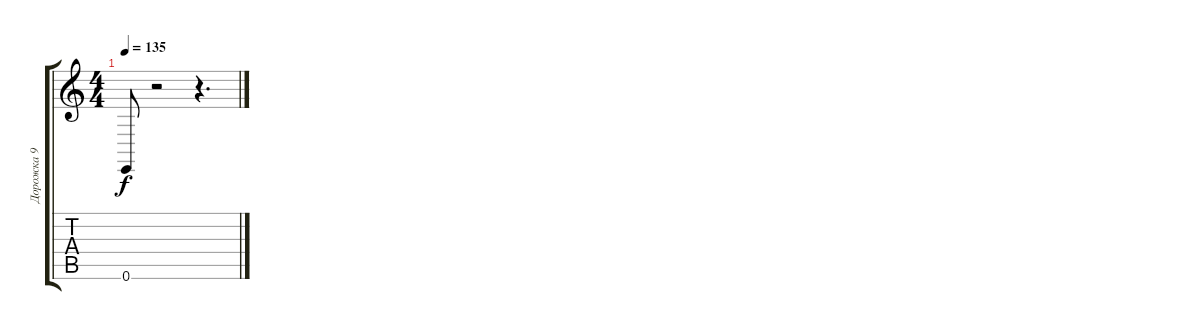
\track ("Дорожка 9" "Дорожка 9") {instrument tuba}
\staff {score tabs}
\tuning (E4 B3 G3 D3 A2 E2) {hide}
\ts (4 4)
\tempo 135
\clef g2
\ks c
0.6{t}.8{dy f} r.2 r.4{d}
